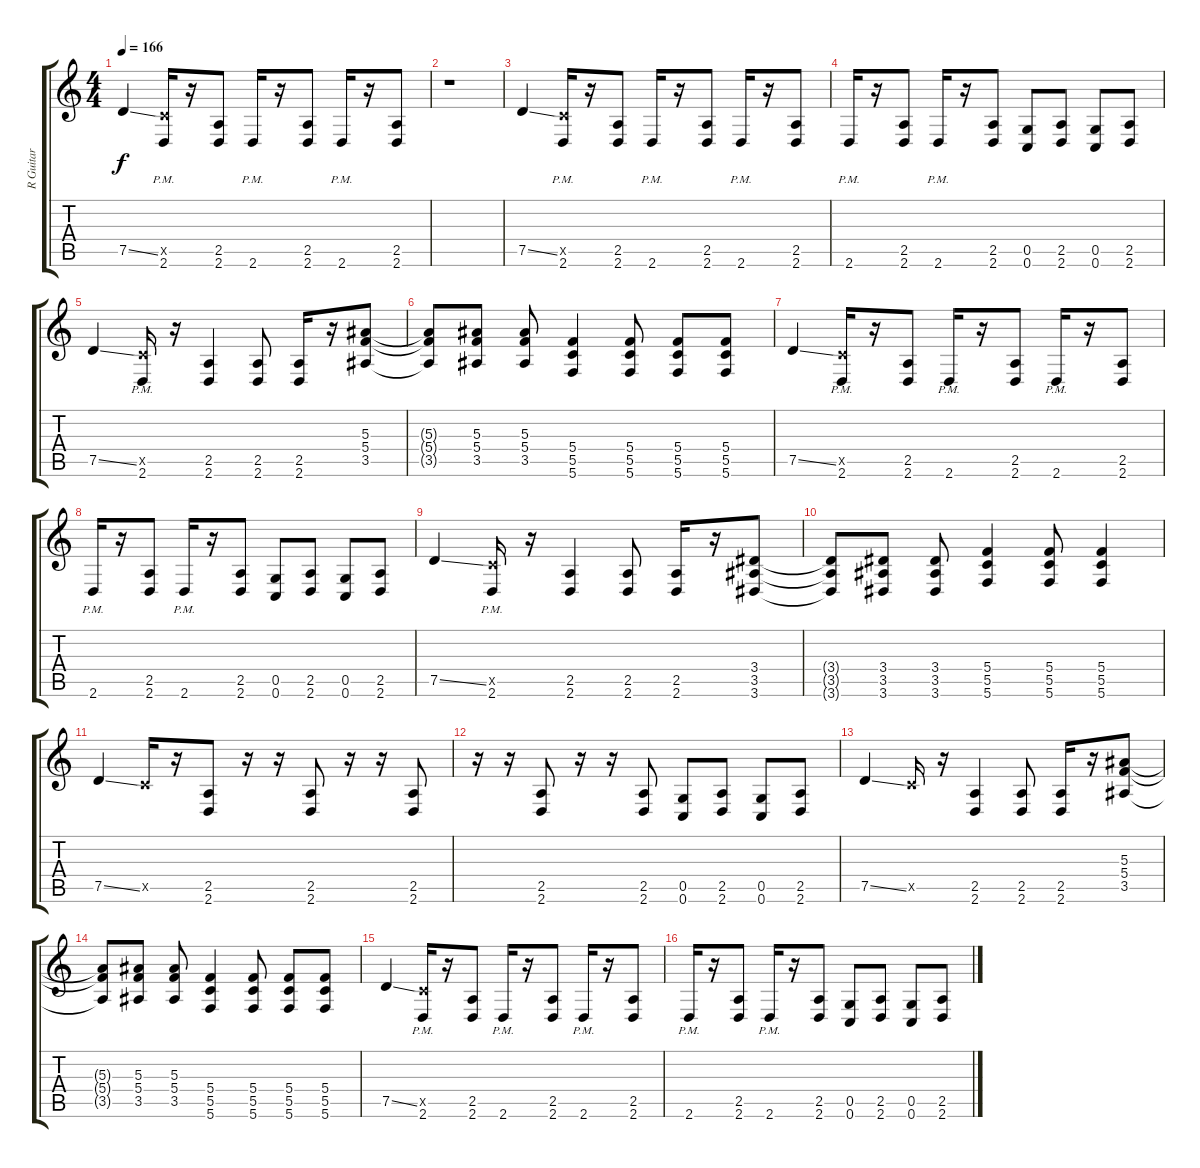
\track ("R Guitar" "R Guitar") {instrument overdrivenguitar}
\staff {score tabs}
\tuning (D4 A3 F3 C3 G2 C2) {hide}
\ts (4 4)
\tempo 166
\clef g2
\ks c
7.5{ss}.4{dy f} (5.5{x} 2.6{pm}).16 r.16 (2.5 2.6).8 2.6{pm}.16 r.16 (2.5 2.6).8 2.6{pm}.16 r.16 (2.5 2.6).8 |
r.1 |
7.5{ss}.4 (5.5{x} 2.6{pm}).16 r.16 (2.5 2.6).8 2.6{pm}.16 r.16 (2.5 2.6).8 2.6{pm}.16 r.16 (2.5 2.6).8 |
2.6{pm}.16 r.16 (2.5 2.6).8 2.6{pm}.16 r.16 (2.5 2.6).8 (0.5 0.6).8 (2.5 2.6).8 (0.5 0.6).8 (2.5 2.6).8 |
7.5{ss}.4 (5.5{x} 2.6{pm}).16 r.16 (2.5 2.6).4 (2.5 2.6).8 (2.5 2.6).16 r.16 (5.3 5.4 3.5).8 |
(5.3{t} 5.4{t} 3.5{t}).8 (5.3 5.4 3.5).8 (5.3 5.4 3.5).8 (5.4 5.5 5.6).4 (5.4 5.5 5.6).8 (5.4 5.5 5.6).8 (5.4 5.5 5.6).8 |
7.5{ss}.4 (5.5{x} 2.6{pm}).16 r.16 (2.5 2.6).8 2.6{pm}.16 r.16 (2.5 2.6).8 2.6{pm}.16 r.16 (2.5 2.6).8 |
2.6{pm}.16 r.16 (2.5 2.6).8 2.6{pm}.16 r.16 (2.5 2.6).8 (0.5 0.6).8 (2.5 2.6).8 (0.5 0.6).8 (2.5 2.6).8 |
7.5{ss}.4 (5.5{x} 2.6{pm}).16 r.16 (2.5 2.6).4 (2.5 2.6).8 (2.5 2.6).16 r.16 (3.4 3.5 3.6).8 |
(3.4{t} 3.5{t} 3.6{t}).8 (3.4 3.5 3.6).8 (3.4 3.5 3.6).8 (5.4 5.5 5.6).4 (5.4 5.5 5.6).8 (5.4 5.5 5.6).4 |
7.5{ss}.4 5.5{x}.16 r.16 (2.5 2.6).8 r.16 r.16 (2.5 2.6).8 r.16 r.16 (2.5 2.6).8 |
r.16 r.16 (2.5 2.6).8 r.16 r.16 (2.5 2.6).8 (0.5 0.6).8 (2.5 2.6).8 (0.5 0.6).8 (2.5 2.6).8 |
7.5{ss}.4 5.5{x}.16 r.16 (2.5 2.6).4 (2.5 2.6).8 (2.5 2.6).16 r.16 (5.3 5.4 3.5).8 |
(5.3{t} 5.4{t} 3.5{t}).8 (5.3 5.4 3.5).8 (5.3 5.4 3.5).8 (5.4 5.5 5.6).4 (5.4 5.5 5.6).8 (5.4 5.5 5.6).8 (5.4 5.5 5.6).8 |
7.5{ss}.4 (5.5{x} 2.6{pm}).16 r.16 (2.5 2.6).8 2.6{pm}.16 r.16 (2.5 2.6).8 2.6{pm}.16 r.16 (2.5 2.6).8 |
2.6{pm}.16 r.16 (2.5 2.6).8 2.6{pm}.16 r.16 (2.5 2.6).8 (0.5 0.6).8 (2.5 2.6).8 (0.5 0.6).8 (2.5 2.6).8
